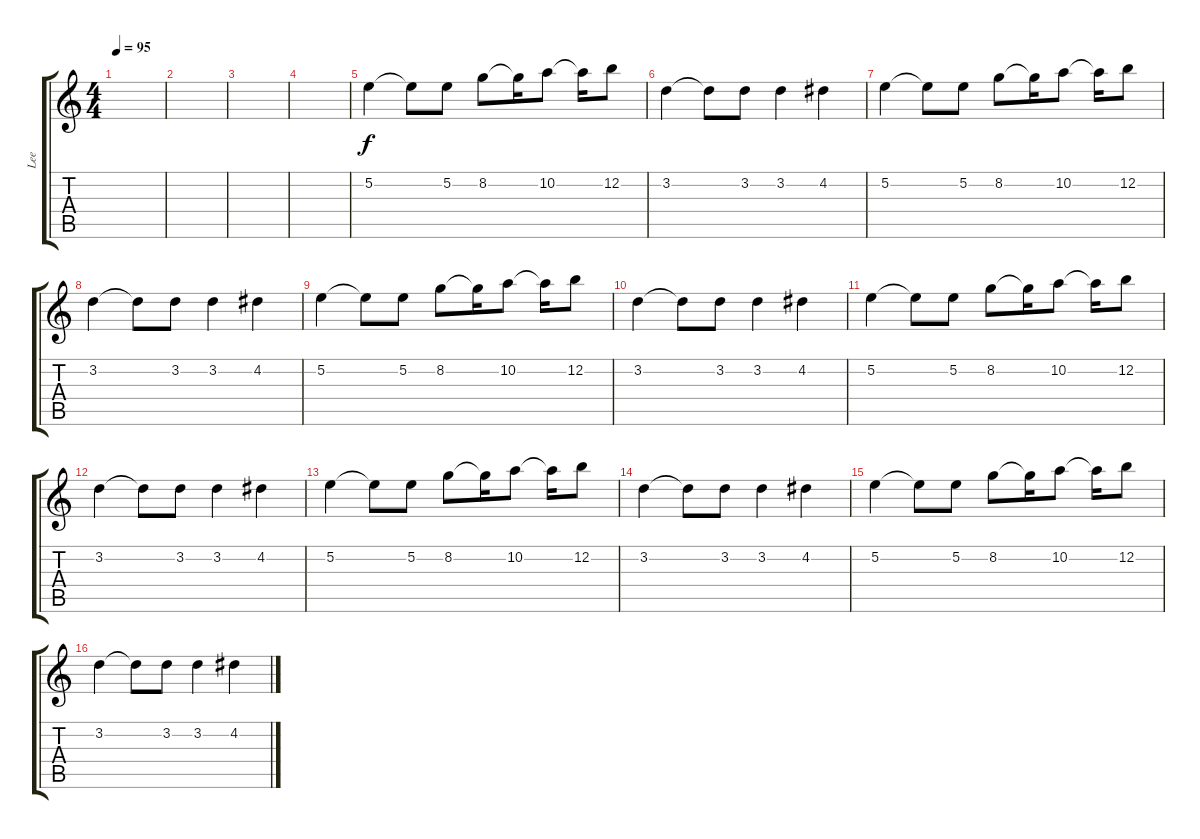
\track ("Lee" "Lee") {instrument electricguitarjazz}
\staff {score tabs}
\tuning (E4 B3 G3 D3 A2 E2) {hide}
\ts (4 4)
\tempo 95
\clef g2
\ks c
|
|
|
|
5.2.4 5.2{t}.8 5.2.8 8.2.8 8.2{t}.16 10.2.8 10.2{t}.16 12.2.8 |
3.2.4 3.2{t}.8 3.2.8 3.2.4 4.2.4 |
5.2.4 5.2{t}.8 5.2.8 8.2.8 8.2{t}.16 10.2.8 10.2{t}.16 12.2.8 |
3.2.4 3.2{t}.8 3.2.8 3.2.4 4.2.4 |
5.2.4 5.2{t}.8 5.2.8 8.2.8 8.2{t}.16 10.2.8 10.2{t}.16 12.2.8 |
3.2.4 3.2{t}.8 3.2.8 3.2.4 4.2.4 |
5.2.4 5.2{t}.8 5.2.8 8.2.8 8.2{t}.16 10.2.8 10.2{t}.16 12.2.8 |
3.2.4 3.2{t}.8 3.2.8 3.2.4 4.2.4 |
5.2.4 5.2{t}.8 5.2.8 8.2.8 8.2{t}.16 10.2.8 10.2{t}.16 12.2.8 |
3.2.4 3.2{t}.8 3.2.8 3.2.4 4.2.4 |
5.2.4 5.2{t}.8 5.2.8 8.2.8 8.2{t}.16 10.2.8 10.2{t}.16 12.2.8 |
3.2.4 3.2{t}.8 3.2.8 3.2.4 4.2.4
